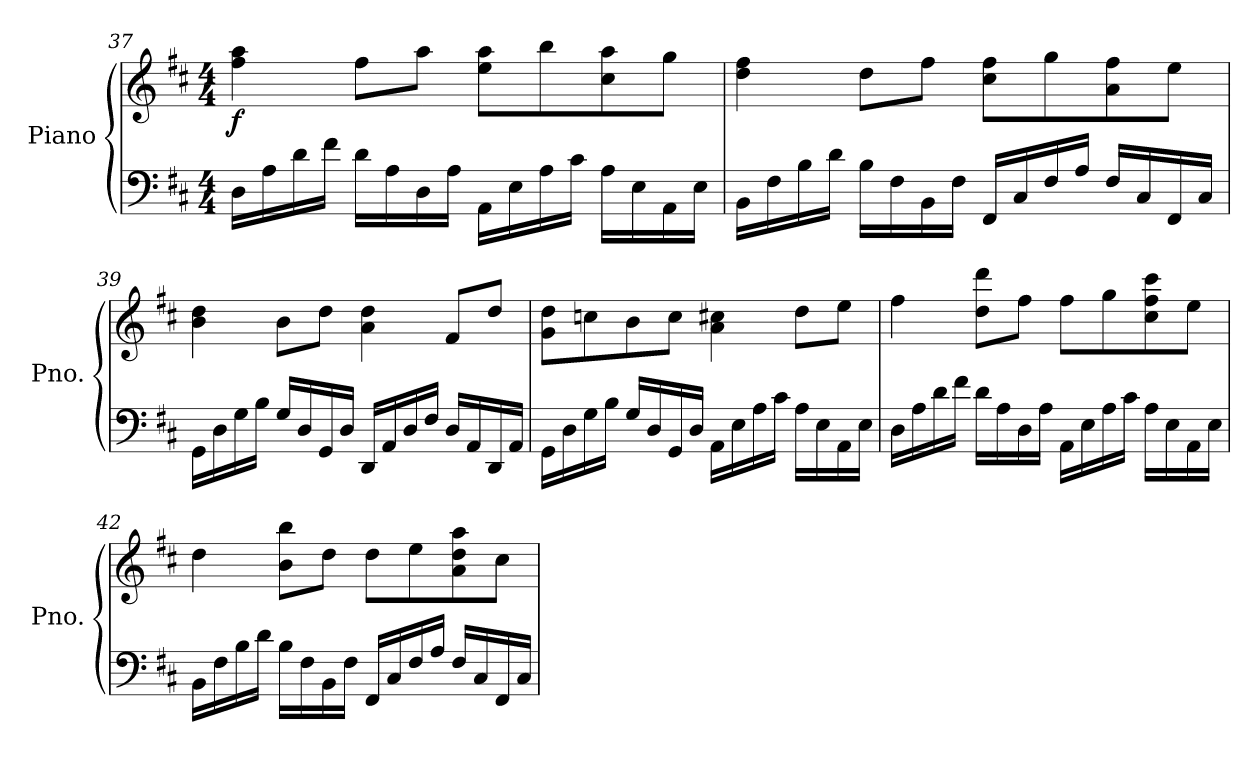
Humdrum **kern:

**kern	**kern	**dynam
*part1	*part1	*part1
*staff2	*staff1	*staff1/2
*I"Piano	*	*
*I'Pno.	*	*
!!LO:PB:g=z
*clefF4	*clefG2	*
*k[f#c#]	*k[f#c#]	*
*M4/4	*M4/4	*
=37	=37	=37
!	!	!LO:DY:b
16D\LL	4ff#\ 4aa\	f
16A\	.	.
16d\	.	.
16f#\JJ	.	.
16d\LL	8ff#\L	.
16A\	.	.
16D\	8aa\J	.
16A\JJ	.	.
16AA\LL	8ee\ 8aa\L	.
16E\	.	.
16A\	8bb\	.
16c#\JJ	.	.
16A\LL	8cc#\ 8aa\	.
16E\	.	.
16AA\	8gg\J	.
16E\JJ	.	.
=38	=38	=38
16BB\LL	4dd\ 4ff#\	.
16F#\	.	.
16B\	.	.
16d\JJ	.	.
16B\LL	8dd\L	.
16F#\	.	.
16BB\	8ff#\J	.
16F#\JJ	.	.
16FF#/LL	8cc#\ 8ff#\L	.
16C#/	.	.
16F#/	8gg\	.
16A/JJ	.	.
16F#/LL	8a\ 8ff#\	.
16C#/	.	.
16FF#/	8ee\J	.
16C#/JJ	.	.
!!LO:LB:g=z
=39	=39	=39
16GG\LL	4b\ 4dd\	.
16D\	.	.
16G\	.	.
16B\JJ	.	.
16G/LL	8b\L	.
16D/	.	.
16GG/	8dd\J	.
16D/JJ	.	.
16DD/LL	4a\ 4dd\	.
16AA/	.	.
16D/	.	.
16F#/JJ	.	.
16D/LL	8f#/L	.
16AA/	.	.
16DD/	8dd/J	.
16AA/JJ	.	.
=40	=40	=40
16GG\LL	8g\ 8dd\L	.
16D\	.	.
16G\	8ccn\	.
16B\JJ	.	.
16G/LL	8b\	.
16D/	.	.
16GG/	8cc\J	.
16D/JJ	.	.
16AA\LL	4a\ 4cc#X\	.
16E\	.	.
16A\	.	.
16c#\JJ	.	.
16A\LL	8dd\L	.
16E\	.	.
16AA\	8ee\J	.
16E\JJ	.	.
!!LO:LB:g=z
=41	=41	=41
16D\LL	4ff#\	.
16A\	.	.
16d\	.	.
16f#\JJ	.	.
16d\LL	8dd\ 8ddd\L	.
16A\	.	.
16D\	8ff#\J	.
16A\JJ	.	.
16AA\LL	8ff#\L	.
16E\	.	.
16A\	8gg\	.
16c#\JJ	.	.
16A\LL	8cc#\ 8ff#\ 8ccc#\	.
16E\	.	.
16AA\	8ee\J	.
16E\JJ	.	.
=42	=42	=42
16BB\LL	4dd\	.
16F#\	.	.
16B\	.	.
16d\JJ	.	.
16B\LL	8b\ 8bb\L	.
16F#\	.	.
16BB\	8dd\J	.
16F#\JJ	.	.
16FF#/LL	8dd\L	.
16C#/	.	.
16F#/	8ee\	.
16A/JJ	.	.
16F#/LL	8a\ 8dd\ 8aa\	.
16C#/	.	.
16FF#/	8cc#\J	.
16C#/JJ	.	.
=	=	=
*-	*-	*-
